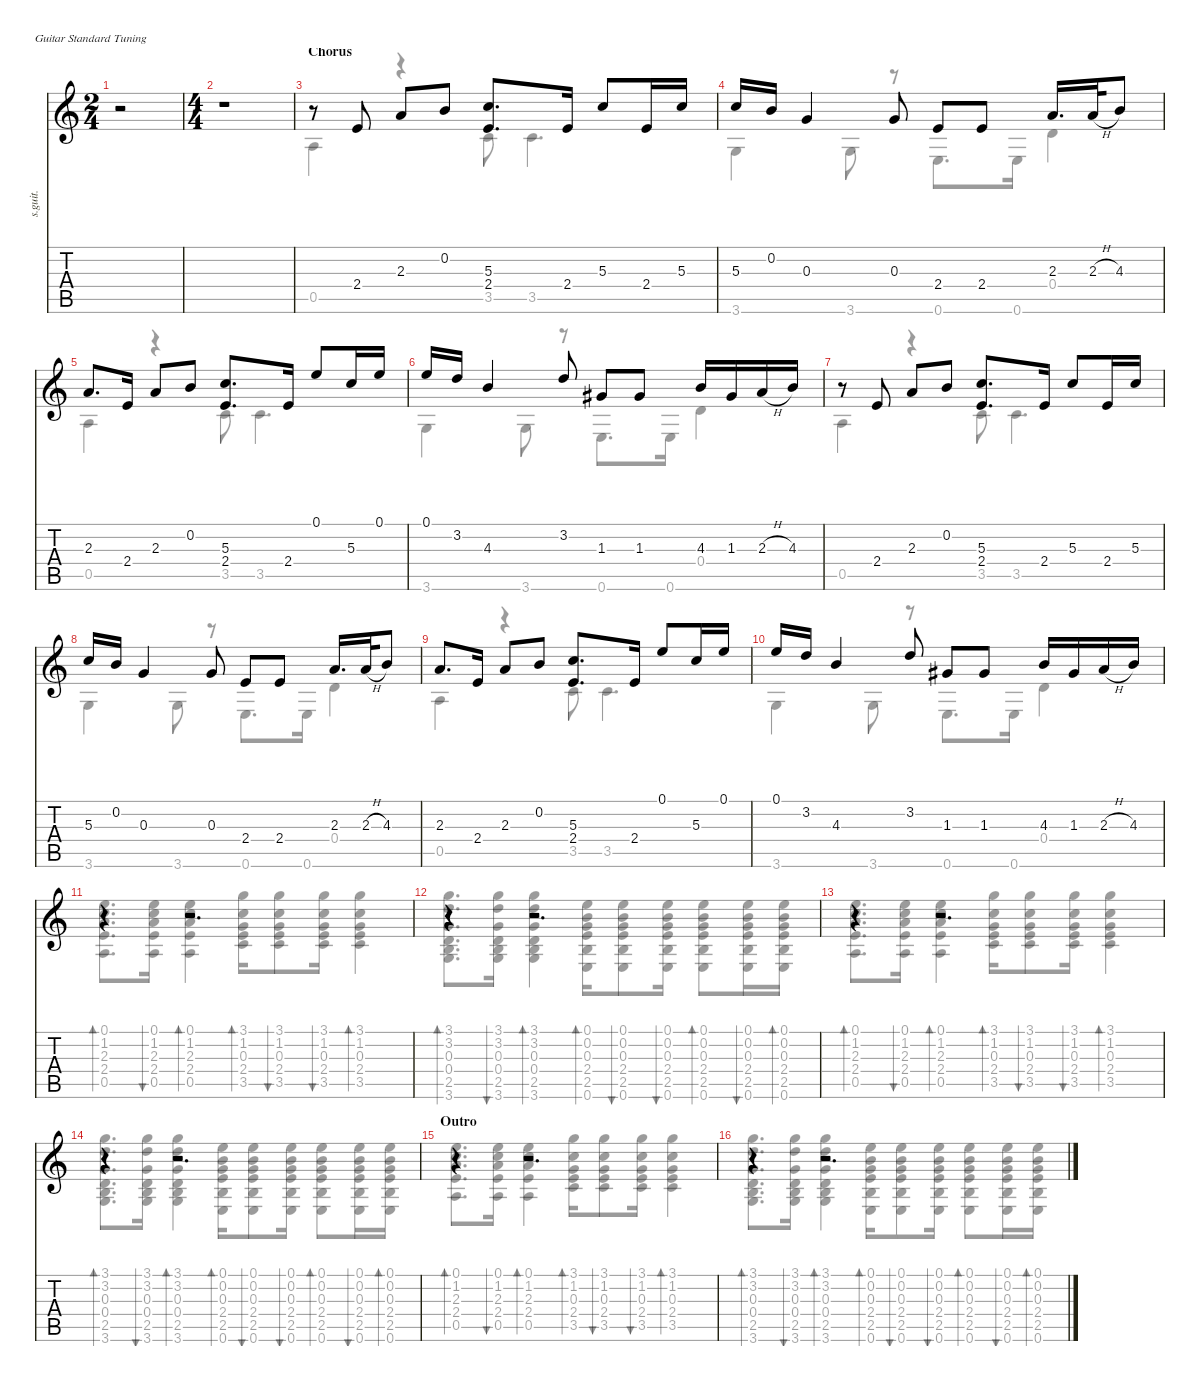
\defaultSystemsLayout 4
\hideDynamics
\bracketExtendMode nobrackets
\track ("James Hetfield (Acoustic)" "s.guit.") {instrument acousticguitarnylon}
\staff {score tabs}
\tuning (E4 B3 G3 D3 A2 E2)
\voice
\ts (2 4)
\beaming (8 2 2 2 2)
\tempo (60 hide)
\clef g2
\ks c
r.2{dy f} |
\ts (4 4)
\beaming (8 2 2 2 2)
\tempo (69 hide)
r.1 |
\section ("" "Chorus")
r.8 2.4.8{lyrics (0 "") lyrics (1 "") lyrics (2 "") lyrics (3 "") lyrics (4 "")} 2.3.8{lyrics (0 "") lyrics (1 "") lyrics (2 "") lyrics (3 "") lyrics (4 "")} 0.2.8{lyrics (0 "") lyrics (1 "") lyrics (2 "") lyrics (3 "") lyrics (4 "")} (5.3 2.4).8{d lyrics (0 "") lyrics (1 "") lyrics (2 "") lyrics (3 "") lyrics (4 "")} 2.4.16{lyrics (0 "") lyrics (1 "") lyrics (2 "") lyrics (3 "") lyrics (4 "")} 5.3.8{lyrics (0 "") lyrics (1 "") lyrics (2 "") lyrics (3 "") lyrics (4 "")} 2.4.16{lyrics (0 "") lyrics (1 "") lyrics (2 "") lyrics (3 "") lyrics (4 "")} 5.3.16{lyrics (0 "") lyrics (1 "") lyrics (2 "") lyrics (3 "") lyrics (4 "")} |
5.3.16{lyrics (0 "") lyrics (1 "") lyrics (2 "") lyrics (3 "") lyrics (4 "")} 0.2.16{lyrics (0 "") lyrics (1 "") lyrics (2 "") lyrics (3 "") lyrics (4 "")} 0.3.4{lyrics (0 "") lyrics (1 "") lyrics (2 "") lyrics (3 "") lyrics (4 "")} 0.3.8{lyrics (0 "") lyrics (1 "") lyrics (2 "") lyrics (3 "") lyrics (4 "")} 2.4.8{lyrics (0 "") lyrics (1 "") lyrics (2 "") lyrics (3 "") lyrics (4 "")} 2.4.8{lyrics (0 "") lyrics (1 "") lyrics (2 "") lyrics (3 "") lyrics (4 "")} 2.3.16{d lyrics (0 "") lyrics (1 "") lyrics (2 "") lyrics (3 "") lyrics (4 "")} 2.3{h}.32{lyrics (0 "") lyrics (1 "") lyrics (2 "") lyrics (3 "") lyrics (4 "")} 4.3.8{lyrics (0 "") lyrics (1 "") lyrics (2 "") lyrics (3 "") lyrics (4 "")} |
2.3.8{d lyrics (0 "") lyrics (1 "") lyrics (2 "") lyrics (3 "") lyrics (4 "")} 2.4.16{lyrics (0 "") lyrics (1 "") lyrics (2 "") lyrics (3 "") lyrics (4 "")} 2.3.8{lyrics (0 "") lyrics (1 "") lyrics (2 "") lyrics (3 "") lyrics (4 "")} 0.2.8{lyrics (0 "") lyrics (1 "") lyrics (2 "") lyrics (3 "") lyrics (4 "")} (5.3 2.4).8{d lyrics (0 "") lyrics (1 "") lyrics (2 "") lyrics (3 "") lyrics (4 "")} 2.4.16{lyrics (0 "") lyrics (1 "") lyrics (2 "") lyrics (3 "") lyrics (4 "")} 0.1.8{lyrics (0 "") lyrics (1 "") lyrics (2 "") lyrics (3 "") lyrics (4 "")} 5.3.16{lyrics (0 "") lyrics (1 "") lyrics (2 "") lyrics (3 "") lyrics (4 "")} 0.1.16{lyrics (0 "") lyrics (1 "") lyrics (2 "") lyrics (3 "") lyrics (4 "")} |
0.1.16{lyrics (0 "") lyrics (1 "") lyrics (2 "") lyrics (3 "") lyrics (4 "")} 3.2.16{lyrics (0 "") lyrics (1 "") lyrics (2 "") lyrics (3 "") lyrics (4 "")} 4.3.4{lyrics (0 "") lyrics (1 "") lyrics (2 "") lyrics (3 "") lyrics (4 "")} 3.2.8{lyrics (0 "") lyrics (1 "") lyrics (2 "") lyrics (3 "") lyrics (4 "")} 1.3{acc #}.8{lyrics (0 "") lyrics (1 "") lyrics (2 "") lyrics (3 "") lyrics (4 "")} 1.3{acc #}.8{lyrics (0 "") lyrics (1 "") lyrics (2 "") lyrics (3 "") lyrics (4 "")} 4.3.16{lyrics (0 "") lyrics (1 "") lyrics (2 "") lyrics (3 "") lyrics (4 "")} 1.3{acc #}.16{lyrics (0 "") lyrics (1 "") lyrics (2 "") lyrics (3 "") lyrics (4 "")} 2.3{h}.16{lyrics (0 "") lyrics (1 "") lyrics (2 "") lyrics (3 "") lyrics (4 "")} 4.3.16{lyrics (0 "") lyrics (1 "") lyrics (2 "") lyrics (3 "") lyrics (4 "")} |
r.8 2.4.8{lyrics (0 "") lyrics (1 "") lyrics (2 "") lyrics (3 "") lyrics (4 "")} 2.3.8{lyrics (0 "") lyrics (1 "") lyrics (2 "") lyrics (3 "") lyrics (4 "")} 0.2.8{lyrics (0 "") lyrics (1 "") lyrics (2 "") lyrics (3 "") lyrics (4 "")} (5.3 2.4).8{d lyrics (0 "") lyrics (1 "") lyrics (2 "") lyrics (3 "") lyrics (4 "")} 2.4.16{lyrics (0 "") lyrics (1 "") lyrics (2 "") lyrics (3 "") lyrics (4 "")} 5.3.8{lyrics (0 "") lyrics (1 "") lyrics (2 "") lyrics (3 "") lyrics (4 "")} 2.4.16{lyrics (0 "") lyrics (1 "") lyrics (2 "") lyrics (3 "") lyrics (4 "")} 5.3.16{lyrics (0 "") lyrics (1 "") lyrics (2 "") lyrics (3 "") lyrics (4 "")} |
5.3.16{lyrics (0 "") lyrics (1 "") lyrics (2 "") lyrics (3 "") lyrics (4 "")} 0.2.16{lyrics (0 "") lyrics (1 "") lyrics (2 "") lyrics (3 "") lyrics (4 "")} 0.3.4{lyrics (0 "") lyrics (1 "") lyrics (2 "") lyrics (3 "") lyrics (4 "")} 0.3.8{lyrics (0 "") lyrics (1 "") lyrics (2 "") lyrics (3 "") lyrics (4 "")} 2.4.8{lyrics (0 "") lyrics (1 "") lyrics (2 "") lyrics (3 "") lyrics (4 "")} 2.4.8{lyrics (0 "") lyrics (1 "") lyrics (2 "") lyrics (3 "") lyrics (4 "")} 2.3.16{d lyrics (0 "") lyrics (1 "") lyrics (2 "") lyrics (3 "") lyrics (4 "")} 2.3{h}.32{lyrics (0 "") lyrics (1 "") lyrics (2 "") lyrics (3 "") lyrics (4 "")} 4.3.8{lyrics (0 "") lyrics (1 "") lyrics (2 "") lyrics (3 "") lyrics (4 "")} |
2.3.8{d lyrics (0 "") lyrics (1 "") lyrics (2 "") lyrics (3 "") lyrics (4 "")} 2.4.16{lyrics (0 "") lyrics (1 "") lyrics (2 "") lyrics (3 "") lyrics (4 "")} 2.3.8{lyrics (0 "") lyrics (1 "") lyrics (2 "") lyrics (3 "") lyrics (4 "")} 0.2.8{lyrics (0 "") lyrics (1 "") lyrics (2 "") lyrics (3 "") lyrics (4 "")} (5.3 2.4).8{d lyrics (0 "") lyrics (1 "") lyrics (2 "") lyrics (3 "") lyrics (4 "")} 2.4.16{lyrics (0 "") lyrics (1 "") lyrics (2 "") lyrics (3 "") lyrics (4 "")} 0.1.8{lyrics (0 "") lyrics (1 "") lyrics (2 "") lyrics (3 "") lyrics (4 "")} 5.3.16{lyrics (0 "") lyrics (1 "") lyrics (2 "") lyrics (3 "") lyrics (4 "")} 0.1.16{lyrics (0 "") lyrics (1 "") lyrics (2 "") lyrics (3 "") lyrics (4 "")} |
0.1.16{lyrics (0 "") lyrics (1 "") lyrics (2 "") lyrics (3 "") lyrics (4 "")} 3.2.16{lyrics (0 "") lyrics (1 "") lyrics (2 "") lyrics (3 "") lyrics (4 "")} 4.3.4{lyrics (0 "") lyrics (1 "") lyrics (2 "") lyrics (3 "") lyrics (4 "")} 3.2.8{lyrics (0 "") lyrics (1 "") lyrics (2 "") lyrics (3 "") lyrics (4 "")} 1.3{acc #}.8{lyrics (0 "") lyrics (1 "") lyrics (2 "") lyrics (3 "") lyrics (4 "")} 1.3{acc #}.8{lyrics (0 "") lyrics (1 "") lyrics (2 "") lyrics (3 "") lyrics (4 "")} 4.3.16{lyrics (0 "") lyrics (1 "") lyrics (2 "") lyrics (3 "") lyrics (4 "")} 1.3{acc #}.16{lyrics (0 "") lyrics (1 "") lyrics (2 "") lyrics (3 "") lyrics (4 "")} 2.3{h}.16{lyrics (0 "") lyrics (1 "") lyrics (2 "") lyrics (3 "") lyrics (4 "")} 4.3.16{lyrics (0 "") lyrics (1 "") lyrics (2 "") lyrics (3 "") lyrics (4 "")} |
r.4{bd 30} r.2{d bd 30} |
r.4{bd 30} r.2{d bd 30} |
r.4{bd 30} r.2{d bd 30} |
r.4{bd 30} r.2{d bd 30} |
\section ("" "Outro")
r.4{bd 30} r.2{d bd 30} |
r.4{bd 30} r.2{d bd 30}
\voice
\clef g2
\ottava regular
\simile none
\ks c
r.2{dy f} |
r.1 |
0.5.4{lyrics (0 "") lyrics (1 "") lyrics (2 "") lyrics (3 "") lyrics (4 "")} r.4 3.5.8{lyrics (0 "") lyrics (1 "") lyrics (2 "") lyrics (3 "") lyrics (4 "")} 3.5.4{d lyrics (0 "") lyrics (1 "") lyrics (2 "") lyrics (3 "") lyrics (4 "")} |
3.6.4{lyrics (0 "") lyrics (1 "") lyrics (2 "") lyrics (3 "") lyrics (4 "")} 3.6.8{lyrics (0 "") lyrics (1 "") lyrics (2 "") lyrics (3 "") lyrics (4 "")} r.8 0.6.8{d lyrics (0 "") lyrics (1 "") lyrics (2 "") lyrics (3 "") lyrics (4 "")} 0.6.16{lyrics (0 "") lyrics (1 "") lyrics (2 "") lyrics (3 "") lyrics (4 "")} 0.4.4{lyrics (0 "") lyrics (1 "") lyrics (2 "") lyrics (3 "") lyrics (4 "")} |
0.5.4{lyrics (0 "") lyrics (1 "") lyrics (2 "") lyrics (3 "") lyrics (4 "")} r.4 3.5.8{lyrics (0 "") lyrics (1 "") lyrics (2 "") lyrics (3 "") lyrics (4 "")} 3.5.4{d lyrics (0 "") lyrics (1 "") lyrics (2 "") lyrics (3 "") lyrics (4 "")} |
3.6.4{lyrics (0 "") lyrics (1 "") lyrics (2 "") lyrics (3 "") lyrics (4 "")} 3.6.8{lyrics (0 "") lyrics (1 "") lyrics (2 "") lyrics (3 "") lyrics (4 "")} r.8 0.6.8{d lyrics (0 "") lyrics (1 "") lyrics (2 "") lyrics (3 "") lyrics (4 "")} 0.6.16{lyrics (0 "") lyrics (1 "") lyrics (2 "") lyrics (3 "") lyrics (4 "")} 0.4.4{lyrics (0 "") lyrics (1 "") lyrics (2 "") lyrics (3 "") lyrics (4 "")} |
0.5.4{lyrics (0 "") lyrics (1 "") lyrics (2 "") lyrics (3 "") lyrics (4 "")} r.4 3.5.8{lyrics (0 "") lyrics (1 "") lyrics (2 "") lyrics (3 "") lyrics (4 "")} 3.5.4{d lyrics (0 "") lyrics (1 "") lyrics (2 "") lyrics (3 "") lyrics (4 "")} |
3.6.4{lyrics (0 "") lyrics (1 "") lyrics (2 "") lyrics (3 "") lyrics (4 "")} 3.6.8{lyrics (0 "") lyrics (1 "") lyrics (2 "") lyrics (3 "") lyrics (4 "")} r.8 0.6.8{d lyrics (0 "") lyrics (1 "") lyrics (2 "") lyrics (3 "") lyrics (4 "")} 0.6.16{lyrics (0 "") lyrics (1 "") lyrics (2 "") lyrics (3 "") lyrics (4 "")} 0.4.4{lyrics (0 "") lyrics (1 "") lyrics (2 "") lyrics (3 "") lyrics (4 "")} |
0.5.4{lyrics (0 "") lyrics (1 "") lyrics (2 "") lyrics (3 "") lyrics (4 "")} r.4 3.5.8{lyrics (0 "") lyrics (1 "") lyrics (2 "") lyrics (3 "") lyrics (4 "")} 3.5.4{d lyrics (0 "") lyrics (1 "") lyrics (2 "") lyrics (3 "") lyrics (4 "")} |
3.6.4{lyrics (0 "") lyrics (1 "") lyrics (2 "") lyrics (3 "") lyrics (4 "")} 3.6.8{lyrics (0 "") lyrics (1 "") lyrics (2 "") lyrics (3 "") lyrics (4 "")} r.8 0.6.8{d lyrics (0 "") lyrics (1 "") lyrics (2 "") lyrics (3 "") lyrics (4 "")} 0.6.16{lyrics (0 "") lyrics (1 "") lyrics (2 "") lyrics (3 "") lyrics (4 "")} 0.4.4{lyrics (0 "") lyrics (1 "") lyrics (2 "") lyrics (3 "") lyrics (4 "")} |
(0.1 1.2 2.3 2.4 0.5).8{d bd 30 lyrics (0 "") lyrics (1 "") lyrics (2 "") lyrics (3 "") lyrics (4 "")} (0.1 1.2 2.3 2.4 0.5).16{bu 30 lyrics (0 "") lyrics (1 "") lyrics (2 "") lyrics (3 "") lyrics (4 "")} (0.1 1.2 2.3 2.4 0.5).4{bd 30 lyrics (0 "") lyrics (1 "") lyrics (2 "") lyrics (3 "") lyrics (4 "")} (3.1 1.2 0.3 2.4 3.5).16{bd 30 lyrics (0 "") lyrics (1 "") lyrics (2 "") lyrics (3 "") lyrics (4 "")} (3.1 1.2 0.3 2.4 3.5).8{bu 30 lyrics (0 "") lyrics (1 "") lyrics (2 "") lyrics (3 "") lyrics (4 "")} (3.1 1.2 0.3 2.4 3.5).16{bu 30 lyrics (0 "") lyrics (1 "") lyrics (2 "") lyrics (3 "") lyrics (4 "")} (3.1 1.2 0.3 2.4 3.5).4{bd 30 lyrics (0 "") lyrics (1 "") lyrics (2 "") lyrics (3 "") lyrics (4 "")} |
(3.1 3.2 0.3 0.4 2.5 3.6).8{d bd 30 lyrics (0 "") lyrics (1 "") lyrics (2 "") lyrics (3 "") lyrics (4 "")} (3.1 3.2 0.3 0.4 2.5 3.6).16{bu 30 lyrics (0 "") lyrics (1 "") lyrics (2 "") lyrics (3 "") lyrics (4 "")} (3.1 3.2 0.3 0.4 2.5 3.6).4{bd 30 lyrics (0 "") lyrics (1 "") lyrics (2 "") lyrics (3 "") lyrics (4 "")} (0.1 0.2 0.3 2.4 2.5 0.6).16{bd 30 lyrics (0 "") lyrics (1 "") lyrics (2 "") lyrics (3 "") lyrics (4 "")} (0.1 0.2 0.3 2.4 2.5 0.6).8{bu 30 lyrics (0 "") lyrics (1 "") lyrics (2 "") lyrics (3 "") lyrics (4 "")} (0.1 0.2 0.3 2.4 2.5 0.6).16{bu 30 lyrics (0 "") lyrics (1 "") lyrics (2 "") lyrics (3 "") lyrics (4 "")} (0.1 0.2 0.3 2.4 2.5 0.6).8{bd 30 lyrics (0 "") lyrics (1 "") lyrics (2 "") lyrics (3 "") lyrics (4 "")} (0.1 0.2 0.3 2.4 2.5 0.6).16{bu 30 lyrics (0 "") lyrics (1 "") lyrics (2 "") lyrics (3 "") lyrics (4 "")} (0.1 0.2 0.3 2.4 2.5 0.6).16{bd 30 lyrics (0 "") lyrics (1 "") lyrics (2 "") lyrics (3 "") lyrics (4 "")} |
(0.1 1.2 2.3 2.4 0.5).8{d bd 30 lyrics (0 "") lyrics (1 "") lyrics (2 "") lyrics (3 "") lyrics (4 "")} (0.1 1.2 2.3 2.4 0.5).16{bu 30 lyrics (0 "") lyrics (1 "") lyrics (2 "") lyrics (3 "") lyrics (4 "")} (0.1 1.2 2.3 2.4 0.5).4{bd 30 lyrics (0 "") lyrics (1 "") lyrics (2 "") lyrics (3 "") lyrics (4 "")} (3.1 1.2 0.3 2.4 3.5).16{bd 30 lyrics (0 "") lyrics (1 "") lyrics (2 "") lyrics (3 "") lyrics (4 "")} (3.1 1.2 0.3 2.4 3.5).8{bu 30 lyrics (0 "") lyrics (1 "") lyrics (2 "") lyrics (3 "") lyrics (4 "")} (3.1 1.2 0.3 2.4 3.5).16{bu 30 lyrics (0 "") lyrics (1 "") lyrics (2 "") lyrics (3 "") lyrics (4 "")} (3.1 1.2 0.3 2.4 3.5).4{bd 30 lyrics (0 "") lyrics (1 "") lyrics (2 "") lyrics (3 "") lyrics (4 "")} |
(3.1 3.2 0.3 0.4 2.5 3.6).8{d bd 30 lyrics (0 "") lyrics (1 "") lyrics (2 "") lyrics (3 "") lyrics (4 "")} (3.1 3.2 0.3 0.4 2.5 3.6).16{bu 30 lyrics (0 "") lyrics (1 "") lyrics (2 "") lyrics (3 "") lyrics (4 "")} (3.1 3.2 0.3 0.4 2.5 3.6).4{bd 30 lyrics (0 "") lyrics (1 "") lyrics (2 "") lyrics (3 "") lyrics (4 "")} (0.1 0.2 0.3 2.4 2.5 0.6).16{bd 30 lyrics (0 "") lyrics (1 "") lyrics (2 "") lyrics (3 "") lyrics (4 "")} (0.1 0.2 0.3 2.4 2.5 0.6).8{bu 30 lyrics (0 "") lyrics (1 "") lyrics (2 "") lyrics (3 "") lyrics (4 "")} (0.1 0.2 0.3 2.4 2.5 0.6).16{bu 30 lyrics (0 "") lyrics (1 "") lyrics (2 "") lyrics (3 "") lyrics (4 "")} (0.1 0.2 0.3 2.4 2.5 0.6).8{bd 30 lyrics (0 "") lyrics (1 "") lyrics (2 "") lyrics (3 "") lyrics (4 "")} (0.1 0.2 0.3 2.4 2.5 0.6).16{bu 30 lyrics (0 "") lyrics (1 "") lyrics (2 "") lyrics (3 "") lyrics (4 "")} (0.1 0.2 0.3 2.4 2.5 0.6).16{bd 30 lyrics (0 "") lyrics (1 "") lyrics (2 "") lyrics (3 "") lyrics (4 "")} |
(0.1 1.2 2.3 2.4 0.5).8{d bd 30 lyrics (0 "") lyrics (1 "") lyrics (2 "") lyrics (3 "") lyrics (4 "")} (0.1 1.2 2.3 2.4 0.5).16{bu 30 lyrics (0 "") lyrics (1 "") lyrics (2 "") lyrics (3 "") lyrics (4 "")} (0.1 1.2 2.3 2.4 0.5).4{bd 30 lyrics (0 "") lyrics (1 "") lyrics (2 "") lyrics (3 "") lyrics (4 "")} (3.1 1.2 0.3 2.4 3.5).16{bd 30 lyrics (0 "") lyrics (1 "") lyrics (2 "") lyrics (3 "") lyrics (4 "")} (3.1 1.2 0.3 2.4 3.5).8{bu 30 lyrics (0 "") lyrics (1 "") lyrics (2 "") lyrics (3 "") lyrics (4 "")} (3.1 1.2 0.3 2.4 3.5).16{bu 30 lyrics (0 "") lyrics (1 "") lyrics (2 "") lyrics (3 "") lyrics (4 "")} (3.1 1.2 0.3 2.4 3.5).4{bd 30 lyrics (0 "") lyrics (1 "") lyrics (2 "") lyrics (3 "") lyrics (4 "")} |
(3.1 3.2 0.3 0.4 2.5 3.6).8{d bd 30 lyrics (0 "") lyrics (1 "") lyrics (2 "") lyrics (3 "") lyrics (4 "")} (3.1 3.2 0.3 0.4 2.5 3.6).16{bu 30 lyrics (0 "") lyrics (1 "") lyrics (2 "") lyrics (3 "") lyrics (4 "")} (3.1 3.2 0.3 0.4 2.5 3.6).4{bd 30 lyrics (0 "") lyrics (1 "") lyrics (2 "") lyrics (3 "") lyrics (4 "")} (0.1 0.2 0.3 2.4 2.5 0.6).16{bd 30 lyrics (0 "") lyrics (1 "") lyrics (2 "") lyrics (3 "") lyrics (4 "")} (0.1 0.2 0.3 2.4 2.5 0.6).8{bu 30 lyrics (0 "") lyrics (1 "") lyrics (2 "") lyrics (3 "") lyrics (4 "")} (0.1 0.2 0.3 2.4 2.5 0.6).16{bu 30 lyrics (0 "") lyrics (1 "") lyrics (2 "") lyrics (3 "") lyrics (4 "")} (0.1 0.2 0.3 2.4 2.5 0.6).8{bd 30 lyrics (0 "") lyrics (1 "") lyrics (2 "") lyrics (3 "") lyrics (4 "")} (0.1 0.2 0.3 2.4 2.5 0.6).16{bu 30 lyrics (0 "") lyrics (1 "") lyrics (2 "") lyrics (3 "") lyrics (4 "")} (0.1 0.2 0.3 2.4 2.5 0.6).16{bd 30 lyrics (0 "") lyrics (1 "") lyrics (2 "") lyrics (3 "") lyrics (4 "")}
